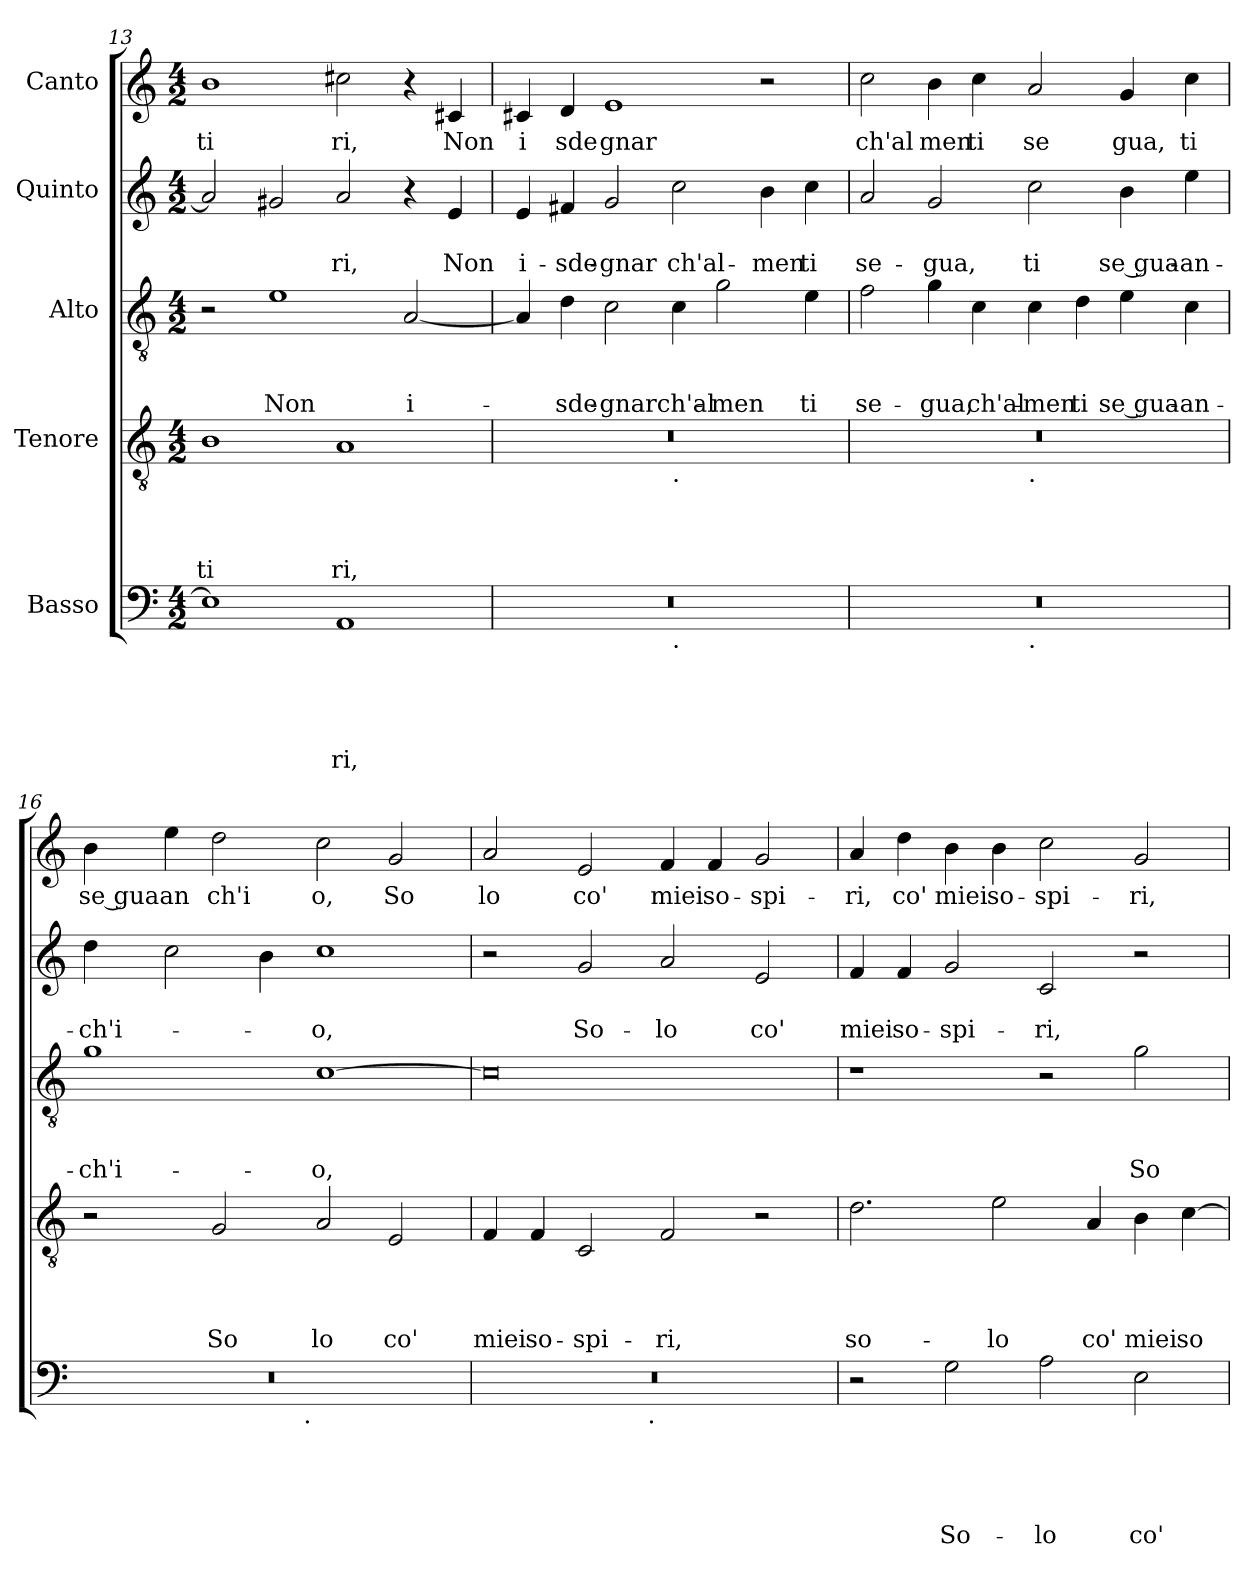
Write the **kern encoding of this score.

**kern	**text	**text	**text	**text	**text	**kern	**text	**text	**text	**text	**kern	**text	**text	**text	**kern	**text	**text	**kern	**text
*part5	*part5	*part5	*part5	*part5	*part5	*part4	*part4	*part4	*part4	*part4	*part3	*part3	*part3	*part3	*part2	*part2	*part2	*part1	*part1
*staff5	*staff5	*staff5	*staff5	*staff5	*staff5	*staff4	*staff4	*staff4	*staff4	*staff4	*staff3	*staff3	*staff3	*staff3	*staff2	*staff2	*staff2	*staff1	*staff1
*I"Basso	*	*	*	*	*	*I"Tenore	*	*	*	*	*I"Alto	*	*	*	*I"Quinto	*	*	*I"Canto	*
*clefF4	*	*	*	*	*	*clefGv2	*	*	*	*	*clefGv2	*	*	*	*clefG2	*	*	*clefG2	*
*k[]	*	*	*	*	*	*k[]	*	*	*	*	*k[]	*	*	*	*k[]	*	*	*k[]	*
*C:	*	*	*	*	*	*C:	*	*	*	*	*C:	*	*	*	*C:	*	*	*C:	*
*M4/2	*	*	*	*	*	*M4/2	*	*	*	*	*M4/2	*	*	*	*M4/2	*	*	*M4/2	*
=13	=13	=13	=13	=13	=13	=13	=13	=13	=13	=13	=13	=13	=13	=13	=13	=13	=13	=13	=13
!	!	!	!	!	!	!	!	!	!	!LO:LY:b	!	!	!	!	!	!	!	!	!LO:LY:b
1E]	.	.	.	.	.	1B	.	.	.	ti	2r	.	.	.	2a/]	.	.	1b	ti
!	!	!	!	!	!	!	!	!	!	!	!	!	!	!LO:LY:b	!	!	!	!	!
.	.	.	.	.	.	.	.	.	.	.	1e	.	.	Non	2g#X/	.	.	.	.
!	!	!	!	!	!LO:LY:b	!	!	!	!	!LO:LY:b	!	!	!	!	!	!	!LO:LY:b	!	!LO:LY:b
1AA	.	.	.	.	ri,	1A	.	.	.	ri,	.	.	.	.	2a/	.	-ri,	2cc#X\	ri,
!	!	!	!	!	!	!	!	!	!	!	!	!	!	!LO:LY:b:rj	!	!	!	!	!
.	.	.	.	.	.	.	.	.	.	.	[<2A/	.	.	i-	4r	.	.	4r	.
!	!	!	!	!	!	!	!	!	!	!	!	!	!	!	!	!	!LO:LY:b	!	!LO:LY:b
.	.	.	.	.	.	.	.	.	.	.	.	.	.	.	4e/	.	Non	4c#X/	Non
=14	=14	=14	=14	=14	=14	=14	=14	=14	=14	=14	=14	=14	=14	=14	=14	=14	=14	=14	=14
!	!	!	!	!	!	!	!	!	!	!	!	!	!	!	!	!	!LO:LY:b	!	!LO:LY:b
*^	*	*	*	*	*	*^	*	*	*	*	*	*	*	*	*	*	*	*	*
0r	1ryy	.	.	.	.	.	0r	1ryy	.	.	.	.	4A/]	.	.	.	4e/	.	i-	4c#X/	i
!	!	!	!	!	!	!	!	!	!	!	!	!	!	!	!	!LO:LY:b	!	!	!LO:LY:b	!	!LO:LY:b
.	.	.	.	.	.	.	.	.	.	.	.	.	4d\	.	.	-sde-	4f#X/	.	-sde-	4d/	sde
!	!	!	!	!	!	!	!	!	!	!	!	!	!	!	!	!LO:LY:b	!	!	!LO:LY:b	!	!LO:LY:b
.	.	.	.	.	.	.	.	.	.	.	.	.	2c\	.	.	-gnarch'al-	2g/	.	-gnar	1e	gnar
!	!	!	!	!	!	!	!	!LO:TX:b:t=.	!	!	!	!	!	!	!	!	!	!	!	!	!
!	!LO:TX:b:t=.	!	!	!	!	!	!	!	!	!	!	!	!	!	!	!	!	!	!	!	!
!	!	!	!	!	!	!	!	!	!	!	!	!	!	!	!	!	!	!	!LO:LY:b	!	!
.	1ryy	.	.	.	.	.	.	1ryy	.	.	.	.	4c\	.	.	.	2cc\	.	ch'al-	.	.
!	!	!	!	!	!	!	!	!	!	!	!	!	!	!	!	!LO:LY:b	!	!	!	!	!
.	.	.	.	.	.	.	.	.	.	.	.	.	2g\	.	.	-men	.	.	.	.	.
!	!	!	!	!	!	!	!	!	!	!	!	!	!	!	!	!	!	!	!LO:LY:b	!	!
.	.	.	.	.	.	.	.	.	.	.	.	.	.	.	.	.	4b\	.	-men	2r	.
!	!	!	!	!	!	!	!	!	!	!	!	!	!	!	!	!LO:LY:b	!	!	!LO:LY:b	!	!
.	.	.	.	.	.	.	.	.	.	.	.	.	4e\	.	.	ti	4cc\	.	ti	.	.
=15	=15	=15	=15	=15	=15	=15	=15	=15	=15	=15	=15	=15	=15	=15	=15	=15	=15	=15	=15	=15	=15
!	!	!	!	!	!	!	!	!	!	!	!	!	!	!	!	!LO:LY:b	!	!	!LO:LY:b	!	!LO:LY:b
0r	1ryy	.	.	.	.	.	0r	1ryy	.	.	.	.	2f\	.	.	se-	2a/	.	se-	2cc\	ch'al
!	!	!	!	!	!	!	!	!	!	!	!	!	!	!	!	!LO:LY:b	!	!	!LO:LY:b	!	!LO:LY:b
.	.	.	.	.	.	.	.	.	.	.	.	.	4g\	.	.	-gua,	2g/	.	-gua,	4b\	men
!	!	!	!	!	!	!	!	!	!	!	!	!	!	!	!	!LO:LY:b	!	!	!	!	!LO:LY:b
.	.	.	.	.	.	.	.	.	.	.	.	.	4c\	.	.	ch'al-	.	.	.	4cc\	ti
!	!	!	!	!	!	!	!	!LO:TX:b:t=.	!	!	!	!	!	!	!	!	!	!	!	!	!
!	!LO:TX:b:t=.	!	!	!	!	!	!	!	!	!	!	!	!	!	!	!	!	!	!	!	!
!	!	!	!	!	!	!	!	!	!	!	!	!	!	!	!	!LO:LY:b	!	!	!LO:LY:b	!	!LO:LY:b
.	1ryy	.	.	.	.	.	.	1ryy	.	.	.	.	4c\	.	.	-men	2cc\	.	ti	2a/	se
!	!	!	!	!	!	!	!	!	!	!	!	!	!	!	!	!LO:LY:b	!	!	!	!	!
.	.	.	.	.	.	.	.	.	.	.	.	.	4d\	.	.	ti	.	.	.	.	.
!	!	!	!	!	!	!	!	!	!	!	!	!	!	!	!	!LO:LY:b	!	!	!LO:LY:b	!	!LO:LY:b
.	.	.	.	.	.	.	.	.	.	.	.	.	4e\	.	.	se gua-	4b\	.	se gua-	4g/	gua,
!	!	!	!	!	!	!	!	!	!	!	!	!	!	!	!	!LO:LY:b	!	!	!LO:LY:b	!	!LO:LY:b
.	.	.	.	.	.	.	.	.	.	.	.	.	4c\	.	.	-an-	4ee\	.	-an-	4cc\	ti
=16	=16	=16	=16	=16	=16	=16	=16	=16	=16	=16	=16	=16	=16	=16	=16	=16	=16	=16	=16	=16	=16
!	!	!	!	!	!	!	!	!	!	!	!	!	!	!	!	!LO:LY:b	!	!	!LO:LY:b	!	!LO:LY:b
*	*	*	*	*	*	*	*v	*v	*	*	*	*	*	*	*	*	*	*	*	*	*
0r	2ryy	.	.	.	.	.	2r	.	.	.	.	1g	.	.	-ch'i-	4dd\	.	-ch'i-	4b\	se gua
!	!	!	!	!	!	!	!	!	!	!	!	!	!	!	!	!	!	!	!	!LO:LY:b
.	.	.	.	.	.	.	.	.	.	.	.	.	.	.	.	2cc\	.	.	4ee\	an
!	!	!	!	!	!	!	!	!	!	!	!LO:LY:b	!	!	!	!	!	!	!	!	!LO:LY:b
.	4...ryy	.	.	.	.	.	2G/	.	.	.	So	.	.	.	.	.	.	.	2dd\	ch'i
.	.	.	.	.	.	.	.	.	.	.	.	.	.	.	.	4b\	.	.	.	.
!	!LO:TX:b:t=.	!	!	!	!	!	!	!	!	!	!	!	!	!	!	!	!	!	!	!
.	1ryy	.	.	.	.	.	.	.	.	.	.	.	.	.	.	.	.	.	.	.
!	!	!	!	!	!	!	!	!	!	!	!LO:LY:b	!	!	!	!LO:LY:b	!	!	!LO:LY:b	!	!LO:LY:b
.	.	.	.	.	.	.	2A/	.	.	.	lo	[>1c	.	.	-o,	1cc	.	-o,	2cc\	o,
!	!	!	!	!	!	!	!	!	!	!	!LO:LY:b	!	!	!	!	!	!	!	!	!LO:LY:b
.	.	.	.	.	.	.	2E/	.	.	.	co'	.	.	.	.	.	.	.	2g/	So
.	32ryy	.	.	.	.	.	.	.	.	.	.	.	.	.	.	.	.	.	.	.
!!LO:PB:g=z
=17	=17	=17	=17	=17	=17	=17	=17	=17	=17	=17	=17	=17	=17	=17	=17	=17	=17	=17	=17	=17
!	!	!	!	!	!	!	!	!	!	!	!LO:LY:b	!	!	!	!	!	!	!	!	!LO:LY:b
0r	2ryy	.	.	.	.	.	4F/	.	.	.	miei	0c]	.	.	.	2r	.	.	2a/	lo
!	!	!	!	!	!	!	!	!	!	!	!LO:LY:b	!	!	!	!	!	!	!	!	!
.	.	.	.	.	.	.	4F/	.	.	.	so-	.	.	.	.	.	.	.	.	.
!	!	!	!	!	!	!	!	!	!	!	!LO:LY:b	!	!	!	!	!	!	!LO:LY:b	!	!LO:LY:b
.	4...ryy	.	.	.	.	.	2C/	.	.	.	-spi-	.	.	.	.	2g/	.	So-	2e/	co'
!	!LO:TX:b:t=.	!	!	!	!	!	!	!	!	!	!	!	!	!	!	!	!	!	!	!
.	1ryy	.	.	.	.	.	.	.	.	.	.	.	.	.	.	.	.	.	.	.
!	!	!	!	!	!	!	!	!	!	!	!LO:LY:b	!	!	!	!	!	!	!LO:LY:b	!	!LO:LY:b
.	.	.	.	.	.	.	2F/	.	.	.	-ri,	.	.	.	.	2a/	.	-lo	4f/	miei
!	!	!	!	!	!	!	!	!	!	!	!	!	!	!	!	!	!	!	!	!LO:LY:b
.	.	.	.	.	.	.	.	.	.	.	.	.	.	.	.	.	.	.	4f/	so-
!	!	!	!	!	!	!	!	!	!	!	!	!	!	!	!	!	!	!LO:LY:b	!	!LO:LY:b
.	.	.	.	.	.	.	2r	.	.	.	.	.	.	.	.	2e/	.	co'	2g/	-spi-
.	32ryy	.	.	.	.	.	.	.	.	.	.	.	.	.	.	.	.	.	.	.
=18	=18	=18	=18	=18	=18	=18	=18	=18	=18	=18	=18	=18	=18	=18	=18	=18	=18	=18	=18	=18
!	!	!	!	!	!	!	!	!	!	!	!LO:LY:b	!	!	!	!	!	!	!LO:LY:b	!	!LO:LY:b
*v	*v	*	*	*	*	*	*	*	*	*	*	*	*	*	*	*	*	*	*	*
2r	.	.	.	.	.	2.d\	.	.	.	so-	1r	.	.	.	4f/	.	miei	4a/	-ri,
!	!	!	!	!	!	!	!	!	!	!	!	!	!	!	!	!	!LO:LY:b	!	!LO:LY:b
.	.	.	.	.	.	.	.	.	.	.	.	.	.	.	4f/	.	so-	4dd\	co'
!	!	!	!	!	!LO:LY:b	!	!	!	!	!	!	!	!	!	!	!	!LO:LY:b	!	!LO:LY:b
2G\	.	.	.	.	So-	.	.	.	.	.	.	.	.	.	2g/	.	-spi-	4b\	miei
!	!	!	!	!	!	!	!	!	!	!LO:LY:b	!	!	!	!	!	!	!	!	!LO:LY:b
.	.	.	.	.	.	2e\	.	.	.	-lo	.	.	.	.	.	.	.	4b\	so-
!	!	!	!	!	!LO:LY:b	!	!	!	!	!	!	!	!	!	!	!	!LO:LY:b	!	!LO:LY:b
2A\	.	.	.	.	-lo	.	.	.	.	.	2r	.	.	.	2c/	.	-ri,	2cc\	-spi-
!	!	!	!	!	!	!	!	!	!	!LO:LY:b	!	!	!	!	!	!	!	!	!
.	.	.	.	.	.	4A/	.	.	.	co'	.	.	.	.	.	.	.	.	.
!	!	!	!	!	!LO:LY:b	!	!	!	!	!LO:LY:b	!	!	!	!LO:LY:b	!	!	!	!	!LO:LY:b
2E\	.	.	.	.	co'	4B\	.	.	.	miei	2g\	.	.	So-	2r	.	.	2g/	-ri,
!	!	!	!	!	!	!	!	!	!	!LO:LY:b	!	!	!	!	!	!	!	!	!
.	.	.	.	.	.	[>4c\	.	.	.	so-	.	.	.	.	.	.	.	.	.
=	=	=	=	=	=	=	=	=	=	=	=	=	=	=	=	=	=	=	=
*-	*-	*-	*-	*-	*-	*-	*-	*-	*-	*-	*-	*-	*-	*-	*-	*-	*-	*-	*-
